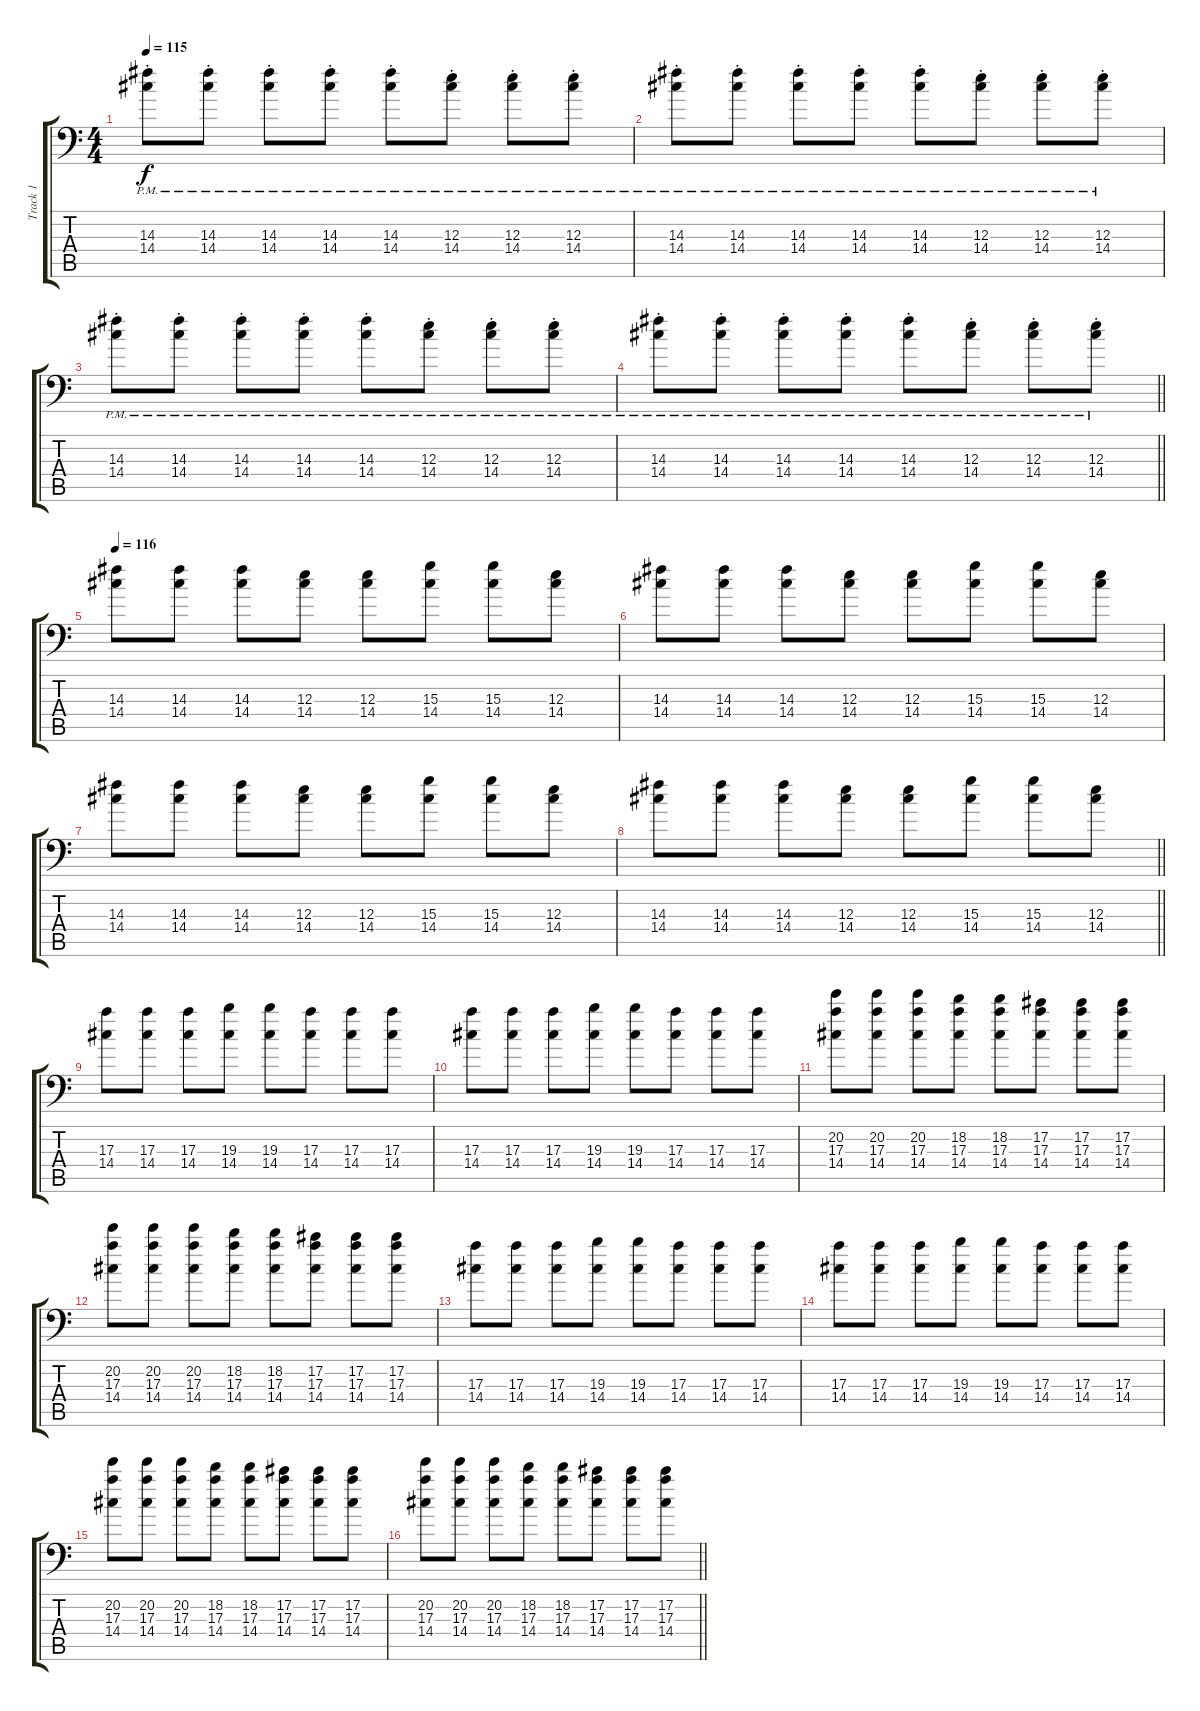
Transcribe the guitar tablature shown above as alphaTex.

\track ("Track 1" "Track 1") {instrument distortionguitar}
\staff {score tabs}
\tuning (Db4 Ab3 E3 B2 Gb2 Gb1) {hide}
\ts (4 4)
\section ("" "")
\tempo 115
\clef f4
\ks c
(14.3{pm st} 14.4{pm st}).8{dy f volume 11} (14.3{pm st} 14.4{pm st}).8 (14.3{pm st} 14.4{pm st}).8 (14.3{pm st} 14.4{pm st}).8 (14.3{pm st} 14.4{pm st}).8 (12.3{pm st} 14.4{pm st}).8 (12.3{pm st} 14.4{pm st}).8 (12.3{pm st} 14.4{pm st}).8 |
(14.3{pm st} 14.4{pm st}).8 (14.3{pm st} 14.4{pm st}).8 (14.3{pm st} 14.4{pm st}).8 (14.3{pm st} 14.4{pm st}).8 (14.3{pm st} 14.4{pm st}).8 (12.3{pm st} 14.4{pm st}).8 (12.3{pm st} 14.4{pm st}).8 (12.3{pm st} 14.4{pm st}).8 |
(14.3{pm st} 14.4{pm st}).8 (14.3{pm st} 14.4{pm st}).8 (14.3{pm st} 14.4{pm st}).8 (14.3{pm st} 14.4{pm st}).8 (14.3{pm st} 14.4{pm st}).8 (12.3{pm st} 14.4{pm st}).8 (12.3{pm st} 14.4{pm st}).8 (12.3{pm st} 14.4{pm st}).8 |
\barLineRight lightlight
(14.3{pm st} 14.4{pm st}).8 (14.3{pm st} 14.4{pm st}).8 (14.3{pm st} 14.4{pm st}).8 (14.3{pm st} 14.4{pm st}).8 (14.3{pm st} 14.4{pm st}).8 (12.3{pm st} 14.4{pm st}).8 (12.3{pm st} 14.4{pm st}).8 (12.3{pm st} 14.4{pm st}).8 |
\section ("" "")
\tempo 116
(14.3 14.4).8{volume 11} (14.3 14.4).8 (14.3 14.4).8 (12.3 14.4).8 (12.3 14.4).8 (15.3 14.4).8 (15.3 14.4).8 (12.3 14.4).8 |
(14.3 14.4).8 (14.3 14.4).8 (14.3 14.4).8 (12.3 14.4).8 (12.3 14.4).8 (15.3 14.4).8 (15.3 14.4).8 (12.3 14.4).8 |
(14.3 14.4).8 (14.3 14.4).8 (14.3 14.4).8 (12.3 14.4).8 (12.3 14.4).8 (15.3 14.4).8 (15.3 14.4).8 (12.3 14.4).8 |
\barLineRight lightlight
(14.3 14.4).8 (14.3 14.4).8 (14.3 14.4).8 (12.3 14.4).8 (12.3 14.4).8 (15.3 14.4).8 (15.3 14.4).8 (12.3 14.4).8 |
\section ("" "")
(17.3 14.4).8 (17.3 14.4).8 (17.3 14.4).8 (19.3 14.4).8 (19.3 14.4).8 (17.3 14.4).8 (17.3 14.4).8 (17.3 14.4).8 |
(17.3 14.4).8 (17.3 14.4).8 (17.3 14.4).8 (19.3 14.4).8 (19.3 14.4).8 (17.3 14.4).8 (17.3 14.4).8 (17.3 14.4).8 |
(20.2 17.3 14.4).8 (20.2 17.3 14.4).8 (20.2 17.3 14.4).8 (18.2 17.3 14.4).8 (18.2 17.3 14.4).8 (17.2 17.3 14.4).8 (17.2 17.3 14.4).8 (17.2 17.3 14.4).8 |
(20.2 17.3 14.4).8 (20.2 17.3 14.4).8 (20.2 17.3 14.4).8 (18.2 17.3 14.4).8 (18.2 17.3 14.4).8 (17.2 17.3 14.4).8 (17.2 17.3 14.4).8 (17.2 17.3 14.4).8 |
(17.3 14.4).8 (17.3 14.4).8 (17.3 14.4).8 (19.3 14.4).8 (19.3 14.4).8 (17.3 14.4).8 (17.3 14.4).8 (17.3 14.4).8 |
(17.3 14.4).8 (17.3 14.4).8 (17.3 14.4).8 (19.3 14.4).8 (19.3 14.4).8 (17.3 14.4).8 (17.3 14.4).8 (17.3 14.4).8 |
(20.2 17.3 14.4).8 (20.2 17.3 14.4).8 (20.2 17.3 14.4).8 (18.2 17.3 14.4).8 (18.2 17.3 14.4).8 (17.2 17.3 14.4).8 (17.2 17.3 14.4).8 (17.2 17.3 14.4).8 |
\barLineRight lightlight
(20.2 17.3 14.4).8 (20.2 17.3 14.4).8 (20.2 17.3 14.4).8 (18.2 17.3 14.4).8 (18.2 17.3 14.4).8 (17.2 17.3 14.4).8 (17.2 17.3 14.4).8 (17.2 17.3 14.4).8
